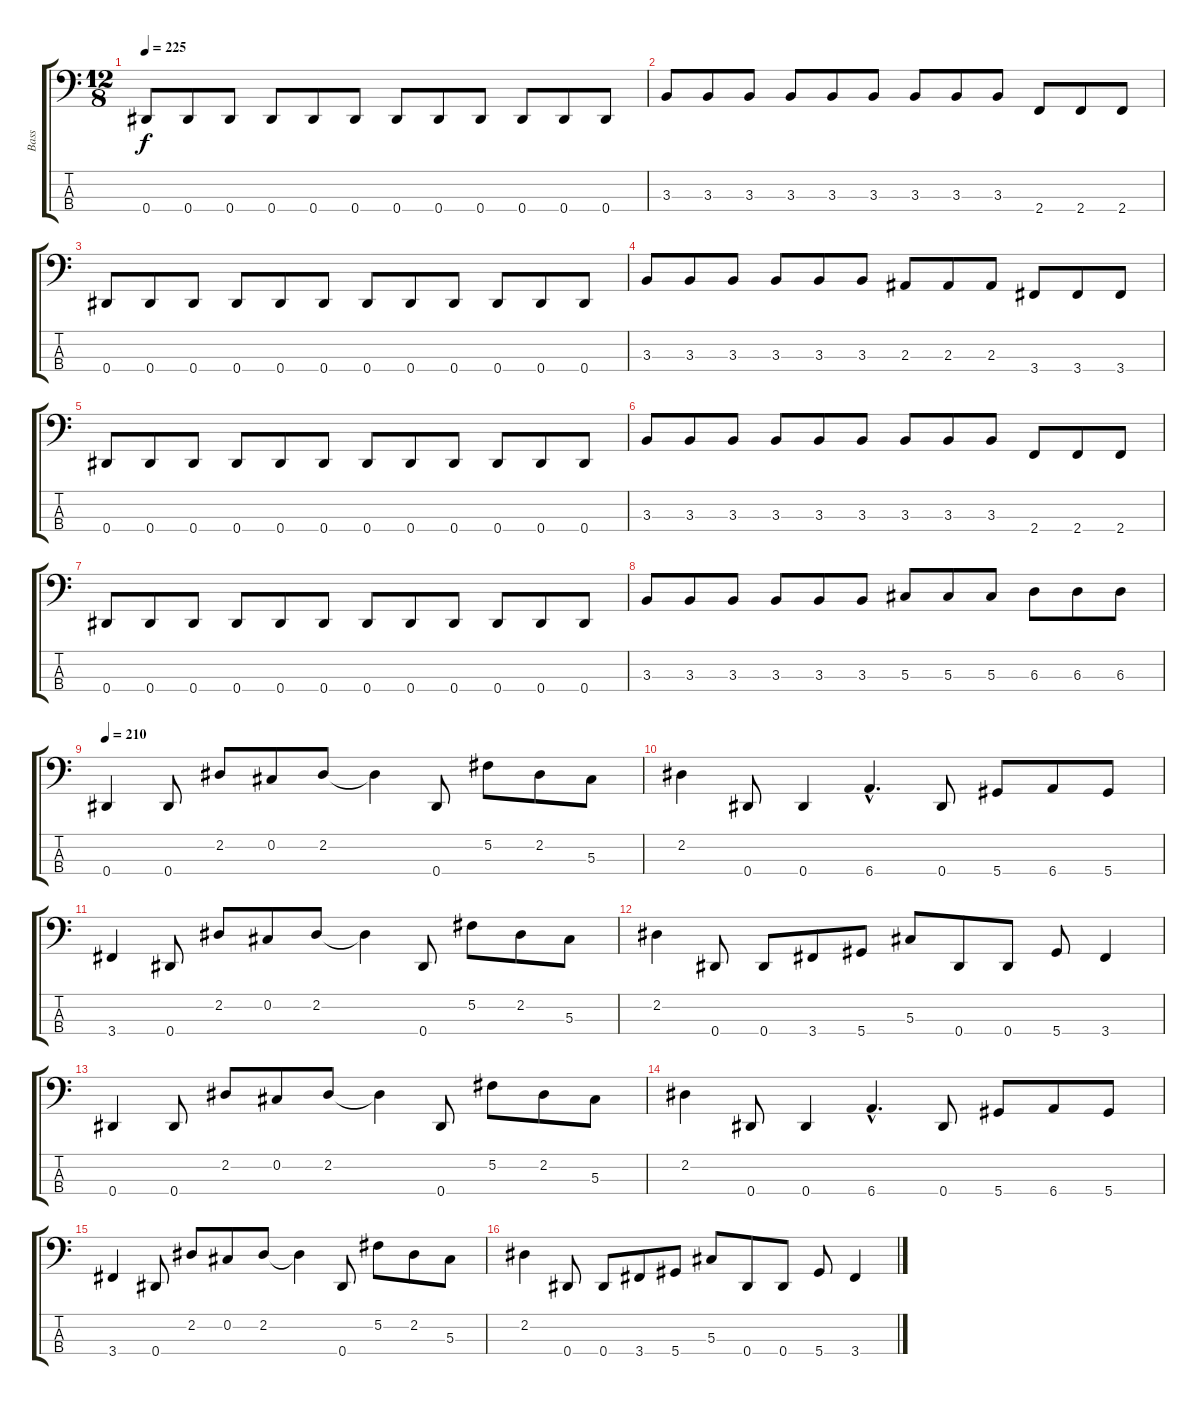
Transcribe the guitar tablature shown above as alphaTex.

\track ("Bass" "Bass") {instrument electricbasspick}
\staff {score tabs}
\tuning (Gb2 Db2 Ab1 Eb1) {hide}
\ts (12 8)
\tempo 225
\clef f4
\ks c
0.4.8{dy f} 0.4.8 0.4.8 0.4.8 0.4.8 0.4.8 0.4.8 0.4.8 0.4.8 0.4.8 0.4.8 0.4.8 |
3.3.8 3.3.8 3.3.8 3.3.8 3.3.8 3.3.8 3.3.8 3.3.8 3.3.8 2.4.8 2.4.8 2.4.8 |
0.4.8 0.4.8 0.4.8 0.4.8 0.4.8 0.4.8 0.4.8 0.4.8 0.4.8 0.4.8 0.4.8 0.4.8 |
3.3.8 3.3.8 3.3.8 3.3.8 3.3.8 3.3.8 2.3.8 2.3.8 2.3.8 3.4.8 3.4.8 3.4.8 |
0.4.8 0.4.8 0.4.8 0.4.8 0.4.8 0.4.8 0.4.8 0.4.8 0.4.8 0.4.8 0.4.8 0.4.8 |
3.3.8 3.3.8 3.3.8 3.3.8 3.3.8 3.3.8 3.3.8 3.3.8 3.3.8 2.4.8 2.4.8 2.4.8 |
0.4.8 0.4.8 0.4.8 0.4.8 0.4.8 0.4.8 0.4.8 0.4.8 0.4.8 0.4.8 0.4.8 0.4.8 |
3.3.8 3.3.8 3.3.8 3.3.8 3.3.8 3.3.8 5.3.8 5.3.8 5.3.8 6.3.8 6.3.8 6.3.8 |
\tempo 210
0.4.4 0.4.8 2.2.8 0.2.8 2.2.8 2.2{t}.4 0.4.8 5.2.8 2.2.8 5.3.8 |
2.2.4 0.4.8 0.4.4 6.4{hac}.4{d} 0.4.8 5.4.8 6.4.8 5.4.8 |
3.4.4 0.4.8 2.2.8 0.2.8 2.2.8 2.2{t}.4 0.4.8 5.2.8 2.2.8 5.3.8 |
2.2.4 0.4.8 0.4.8 3.4.8 5.4.8 5.3.8 0.4.8 0.4.8 5.4.8 3.4.4 |
0.4.4 0.4.8 2.2.8 0.2.8 2.2.8 2.2{t}.4 0.4.8 5.2.8 2.2.8 5.3.8 |
2.2.4 0.4.8 0.4.4 6.4{hac}.4{d} 0.4.8 5.4.8 6.4.8 5.4.8 |
3.4.4 0.4.8 2.2.8 0.2.8 2.2.8 2.2{t}.4 0.4.8 5.2.8 2.2.8 5.3.8 |
2.2.4 0.4.8 0.4.8 3.4.8 5.4.8 5.3.8 0.4.8 0.4.8 5.4.8 3.4.4
